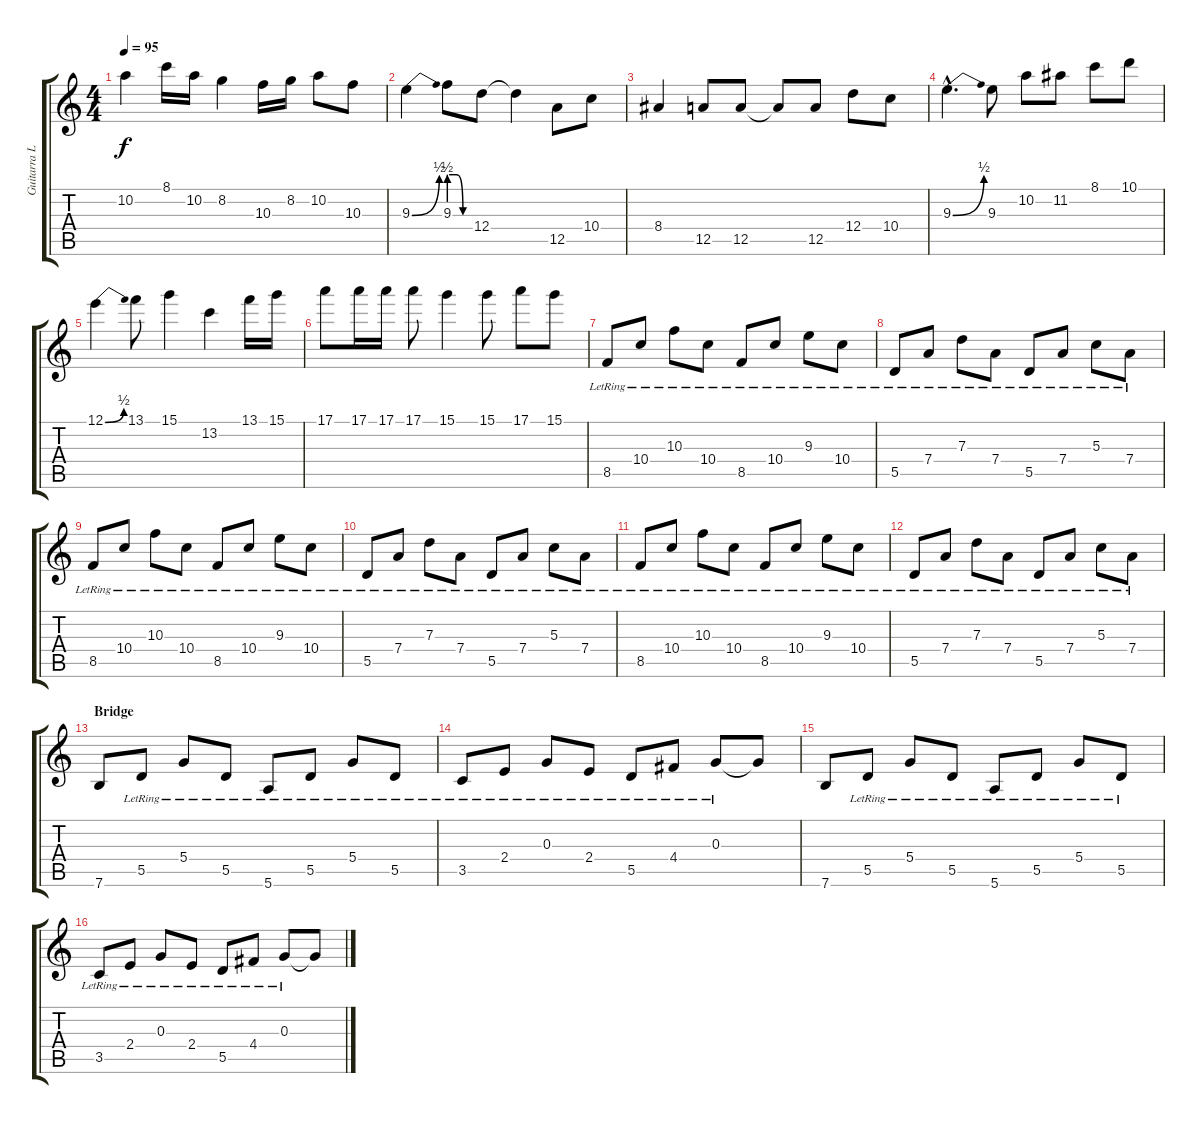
\track ("Guitarra Limpa" "Guitarra L") {instrument electricguitarjazz}
\staff {score tabs}
\tuning (E4 B3 G3 D3 A2 E2) {hide}
\ts (4 4)
\tempo 95
\clef g2
\ks c
10.2.4{dy f} 8.1.16 10.2.16 8.2.4 10.3.16 8.2.16 10.2.8 10.3.8 |
9.3{be (bend 0 0 60 2)}.4 9.3{be (custom 0 2 20 2 40 0 60 0)}.8 12.4.8 12.4{t}.4 12.5.8 10.4.8 |
8.4.4 12.5.8 12.5.8 12.5{t}.8 12.5.8 12.4.8 10.4.8 |
9.3{be (bend 0 0 60 2) hac}.4{d} 9.3.8 10.2.8 11.2.8 8.1.8 10.1.8 |
12.1{be (bend 0 0 60 2)}.4 13.1.8 15.1.4 13.2.4 13.1.16 15.1.16 |
17.1.8 17.1.16 17.1.16 17.1.8 15.1.4 15.1.8 17.1.8 15.1.8 |
8.5{lr}.8{volume 7} 10.4{lr}.8{volume 13} 10.3{lr}.8 10.4{lr}.8 8.5{lr}.8 10.4{lr}.8 9.3{lr}.8 10.4{lr}.8 |
5.5{lr}.8 7.4{lr}.8 7.3{lr}.8 7.4{lr}.8 5.5{lr}.8 7.4{lr}.8 5.3{lr}.8 7.4{lr}.8 |
8.5{lr}.8 10.4{lr}.8 10.3{lr}.8 10.4{lr}.8 8.5{lr}.8 10.4{lr}.8 9.3{lr}.8 10.4{lr}.8 |
5.5{lr}.8 7.4{lr}.8 7.3{lr}.8 7.4{lr}.8 5.5{lr}.8 7.4{lr}.8 5.3{lr}.8 7.4{lr}.8 |
8.5{lr}.8 10.4{lr}.8 10.3{lr}.8 10.4{lr}.8 8.5{lr}.8 10.4{lr}.8 9.3{lr}.8 10.4{lr}.8 |
5.5{lr}.8 7.4{lr}.8 7.3{lr}.8 7.4{lr}.8 5.5{lr}.8 7.4{lr}.8 5.3{lr}.8 7.4{lr}.8 |
\section ("" "Bridge")
7.6.8 5.5{lr}.8 5.4{lr}.8 5.5{lr}.8 5.6{lr}.8 5.5{lr}.8 5.4{lr}.8 5.5{lr}.8 |
3.5{lr}.8 2.4{lr}.8 0.3{lr}.8 2.4{lr}.8 5.5{lr}.8 4.4{lr}.8 0.3{lr}.8 0.3{t}.8 |
7.6.8 5.5{lr}.8 5.4{lr}.8 5.5{lr}.8 5.6{lr}.8 5.5{lr}.8 5.4{lr}.8 5.5{lr}.8 |
3.5{lr}.8 2.4{lr}.8 0.3{lr}.8 2.4{lr}.8 5.5{lr}.8 4.4{lr}.8 0.3{lr}.8 0.3{t}.8
